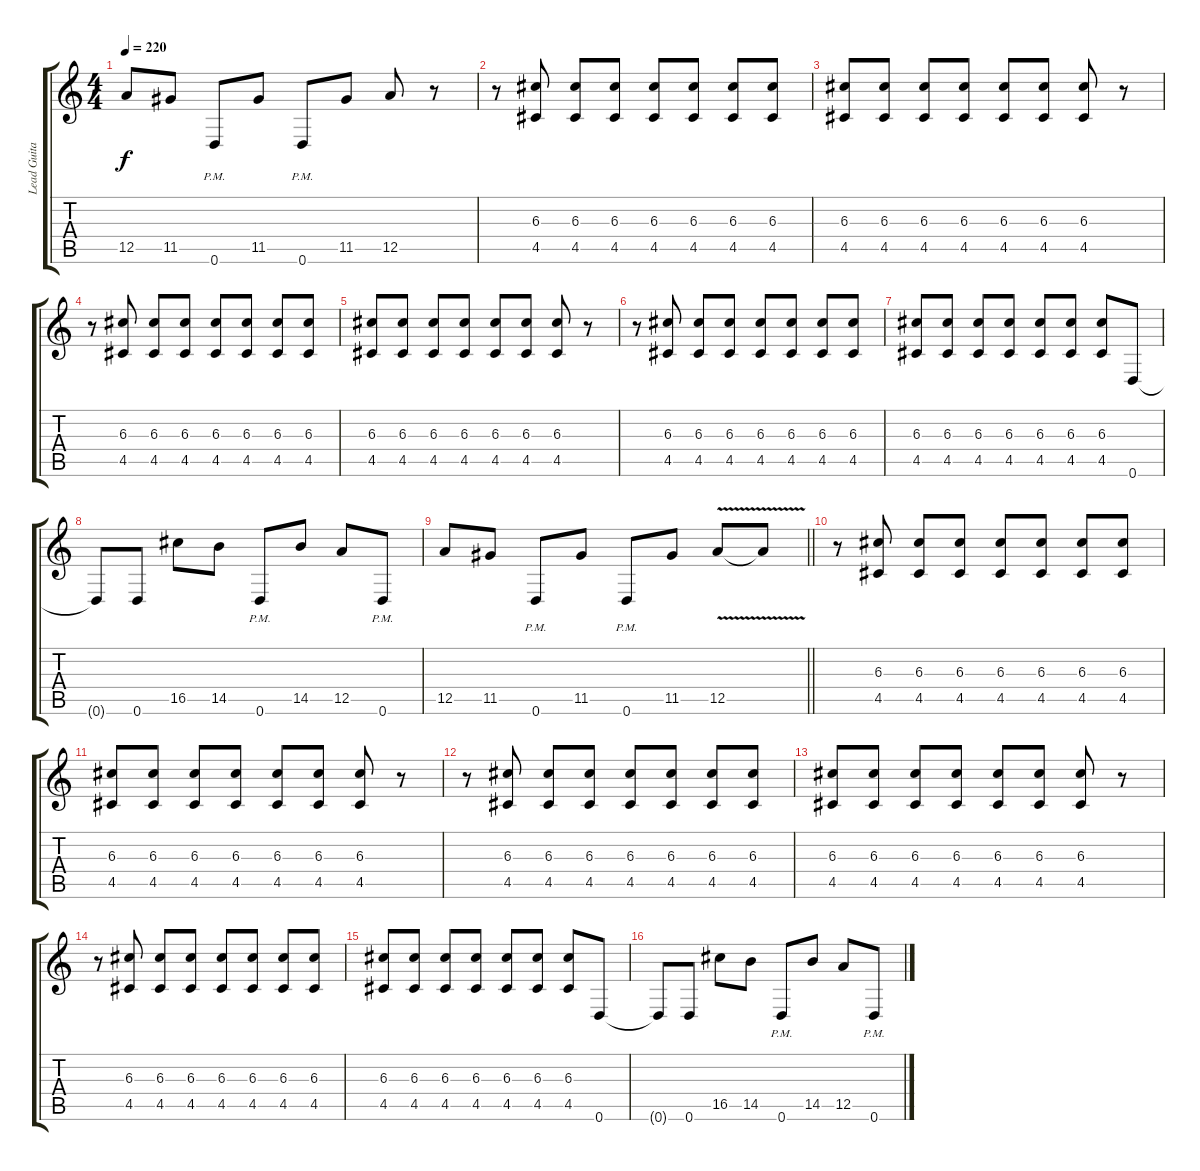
\track ("Lead Guitar 2" "Lead Guita") {instrument distortionguitar}
\staff {score tabs}
\tuning (E4 B3 G3 D3 A2 D2) {hide}
\ts (4 4)
\tempo 220
\clef g2
\ks c
12.5.8{dy f} 11.5.8 0.6{pm}.8 11.5.8 0.6{pm}.8 11.5.8 12.5.8 r.8 |
r.8{volume 15 balance 16} (6.3 4.5).8 (6.3 4.5).8 (6.3 4.5).8 (6.3 4.5).8 (6.3 4.5).8 (6.3 4.5).8 (6.3 4.5).8 |
(6.3 4.5).8 (6.3 4.5).8 (6.3 4.5).8 (6.3 4.5).8 (6.3 4.5).8 (6.3 4.5).8 (6.3 4.5).8 r.8 |
r.8 (6.3 4.5).8 (6.3 4.5).8 (6.3 4.5).8 (6.3 4.5).8 (6.3 4.5).8 (6.3 4.5).8 (6.3 4.5).8 |
(6.3 4.5).8 (6.3 4.5).8 (6.3 4.5).8 (6.3 4.5).8 (6.3 4.5).8 (6.3 4.5).8 (6.3 4.5).8 r.8 |
r.8 (6.3 4.5).8 (6.3 4.5).8 (6.3 4.5).8 (6.3 4.5).8 (6.3 4.5).8 (6.3 4.5).8 (6.3 4.5).8 |
(6.3 4.5).8 (6.3 4.5).8 (6.3 4.5).8 (6.3 4.5).8 (6.3 4.5).8 (6.3 4.5).8 (6.3 4.5).8 0.6.8 |
0.6{t}.8 0.6.8 16.5.8 14.5.8 0.6{pm}.8 14.5.8 12.5.8 0.6{pm}.8 |
\barLineRight lightlight
12.5.8 11.5.8 0.6{pm}.8 11.5.8 0.6{pm}.8 11.5.8 12.5{v}.8 12.5{t}.8 |
\section ("" "")
r.8{volume 15 balance 16} (6.3 4.5).8 (6.3 4.5).8 (6.3 4.5).8 (6.3 4.5).8 (6.3 4.5).8 (6.3 4.5).8 (6.3 4.5).8 |
(6.3 4.5).8 (6.3 4.5).8 (6.3 4.5).8 (6.3 4.5).8 (6.3 4.5).8 (6.3 4.5).8 (6.3 4.5).8 r.8 |
r.8 (6.3 4.5).8 (6.3 4.5).8 (6.3 4.5).8 (6.3 4.5).8 (6.3 4.5).8 (6.3 4.5).8 (6.3 4.5).8 |
(6.3 4.5).8 (6.3 4.5).8 (6.3 4.5).8 (6.3 4.5).8 (6.3 4.5).8 (6.3 4.5).8 (6.3 4.5).8 r.8 |
r.8 (6.3 4.5).8 (6.3 4.5).8 (6.3 4.5).8 (6.3 4.5).8 (6.3 4.5).8 (6.3 4.5).8 (6.3 4.5).8 |
(6.3 4.5).8 (6.3 4.5).8 (6.3 4.5).8 (6.3 4.5).8 (6.3 4.5).8 (6.3 4.5).8 (6.3 4.5).8 0.6.8 |
0.6{t}.8 0.6.8 16.5.8 14.5.8 0.6{pm}.8 14.5.8 12.5.8 0.6{pm}.8
